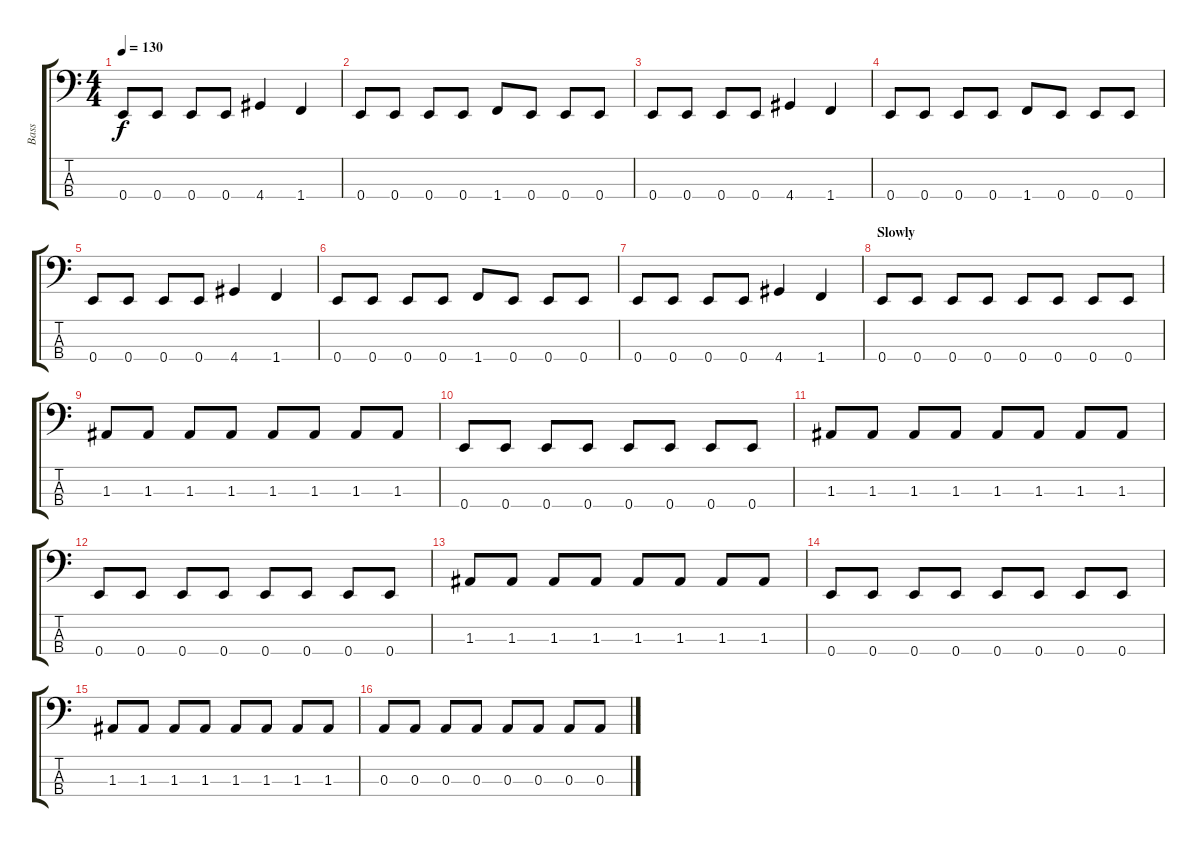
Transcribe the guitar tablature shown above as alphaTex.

\track ("Bass" "Bass") {instrument electricbassfinger}
\staff {score tabs}
\tuning (G2 D2 A1 E1) {hide}
\ts (4 4)
\tempo 130
\clef f4
\ks c
0.4.8{dy f} 0.4.8 0.4.8 0.4.8 4.4.4 1.4.4 |
0.4.8 0.4.8 0.4.8 0.4.8 1.4.8 0.4.8 0.4.8 0.4.8 |
0.4.8 0.4.8 0.4.8 0.4.8 4.4.4 1.4.4 |
0.4.8 0.4.8 0.4.8 0.4.8 1.4.8 0.4.8 0.4.8 0.4.8 |
0.4.8 0.4.8 0.4.8 0.4.8 4.4.4 1.4.4 |
0.4.8 0.4.8 0.4.8 0.4.8 1.4.8 0.4.8 0.4.8 0.4.8 |
0.4.8 0.4.8 0.4.8 0.4.8 4.4.4 1.4.4 |
\section ("" "Slowly ")
0.4.8 0.4.8 0.4.8 0.4.8 0.4.8 0.4.8 0.4.8 0.4.8 |
1.3.8 1.3.8 1.3.8 1.3.8 1.3.8 1.3.8 1.3.8 1.3.8 |
0.4.8 0.4.8 0.4.8 0.4.8 0.4.8 0.4.8 0.4.8 0.4.8 |
1.3.8 1.3.8 1.3.8 1.3.8 1.3.8 1.3.8 1.3.8 1.3.8 |
0.4.8 0.4.8 0.4.8 0.4.8 0.4.8 0.4.8 0.4.8 0.4.8 |
1.3.8 1.3.8 1.3.8 1.3.8 1.3.8 1.3.8 1.3.8 1.3.8 |
0.4.8 0.4.8 0.4.8 0.4.8 0.4.8 0.4.8 0.4.8 0.4.8 |
1.3.8 1.3.8 1.3.8 1.3.8 1.3.8 1.3.8 1.3.8 1.3.8 |
0.3.8 0.3.8 0.3.8 0.3.8 0.3.8 0.3.8 0.3.8 0.3.8
